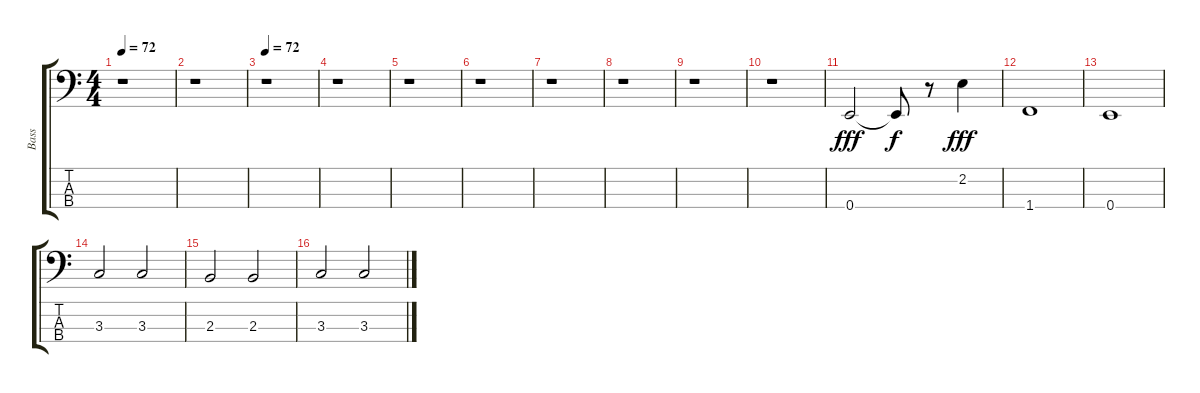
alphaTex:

\track ("Bass" "Bass") {instrument electricbassfinger}
\staff {score tabs}
\tuning (G2 D2 A1 E1) {hide}
\ts (4 4)
\tempo 72
\clef f4
\ks c
r.1{dy fff instrument electricbassfinger} |
r.1 |
\tempo 72
r.1 |
r.1 |
r.1 |
r.1 |
r.1 |
r.1 |
r.1 |
r.1 |
0.4.2 0.4{t}.8{dy f} r.8 2.2.4{dy fff} |
1.4.1 |
0.4.1 |
3.3.2 3.3.2 |
2.3.2 2.3.2 |
3.3.2 3.3.2
